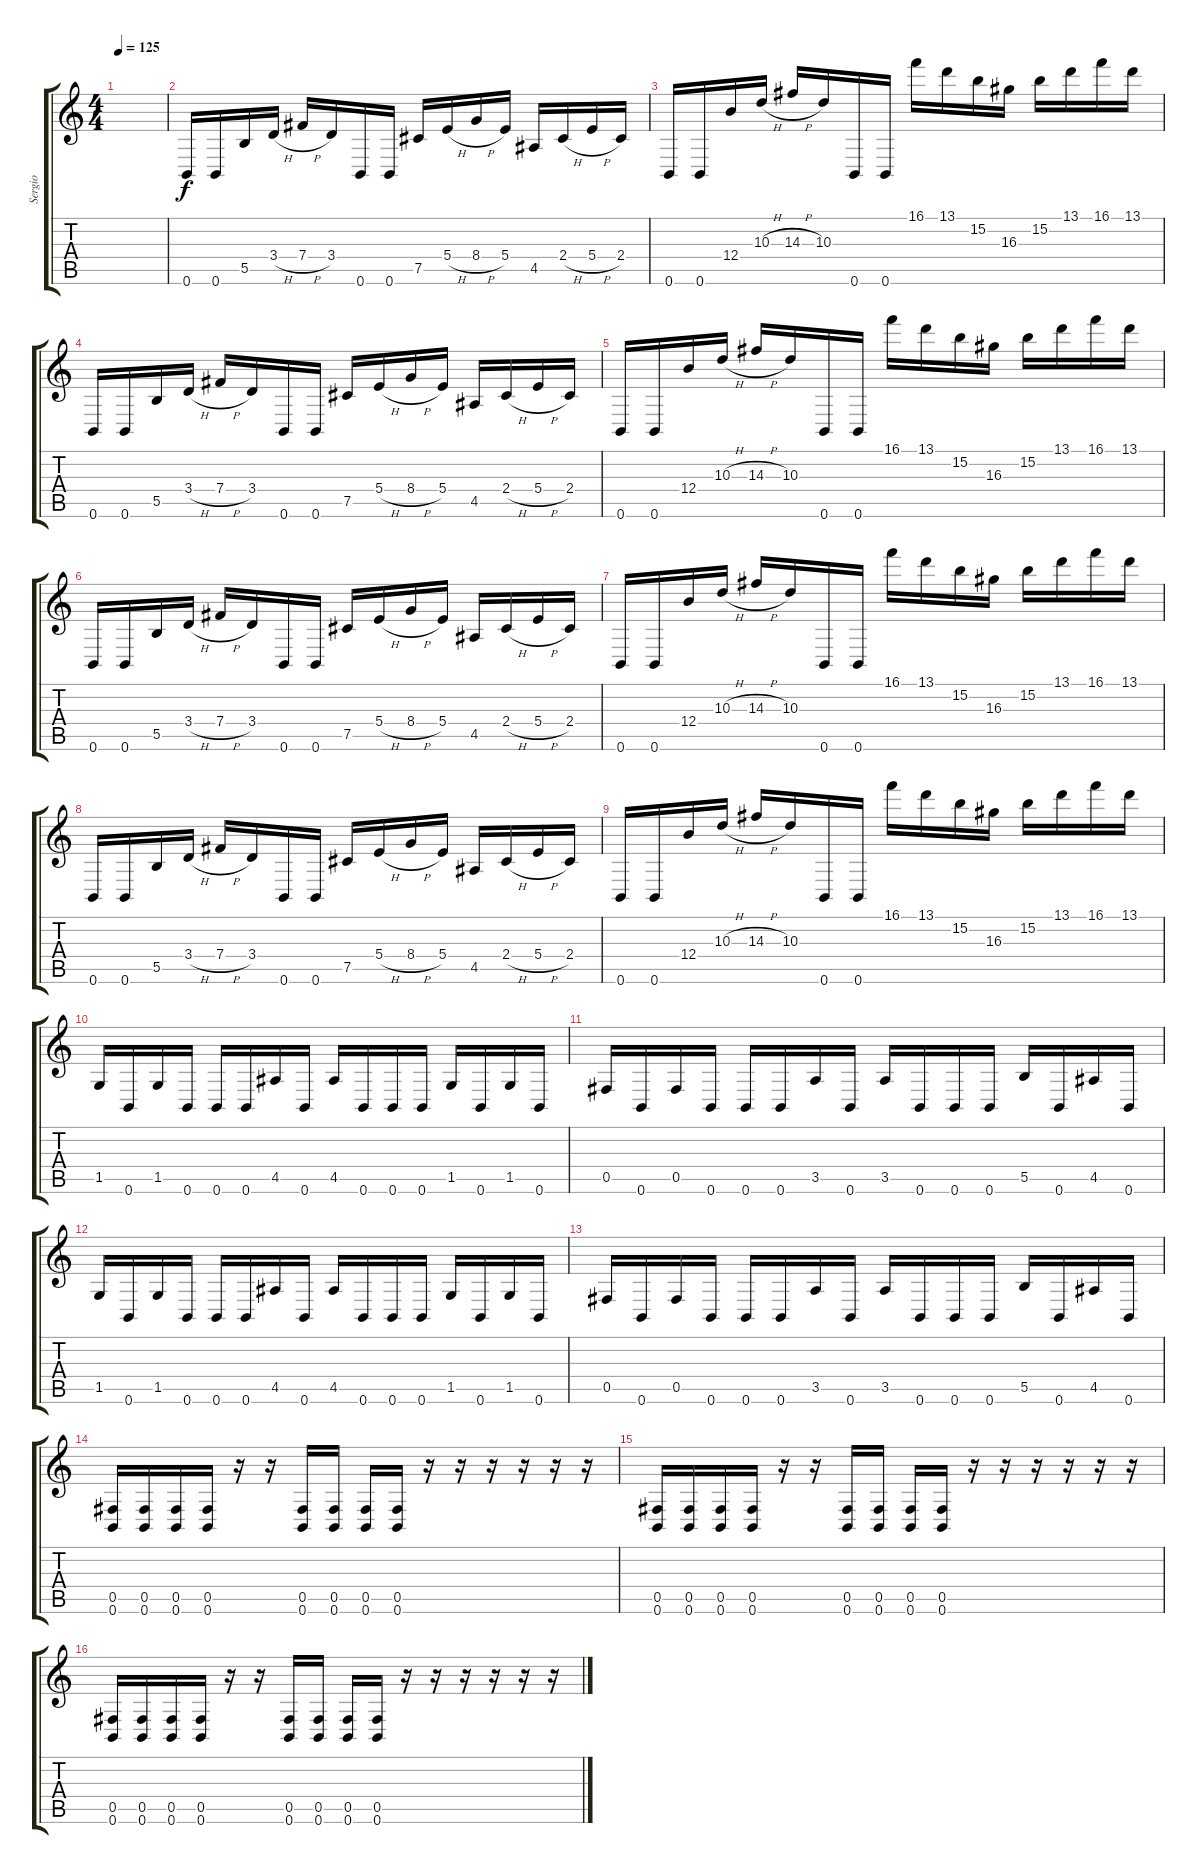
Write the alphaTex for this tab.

\track ("Sergio" "Sergio") {instrument distortionguitar}
\staff {score tabs}
\tuning (Db4 Ab3 E3 B2 Gb2 B1) {hide}
\ts (4 4)
\tempo 125
\clef g2
\ks c
|
0.6.16 0.6.16 5.5.16 3.4{h}.16 7.4{h}.16 3.4.16 0.6.16 0.6.16 7.5.16 5.4{h}.16 8.4{h}.16 5.4.16 4.5.16 2.4{h}.16 5.4{h}.16 2.4.16 |
0.6.16 0.6.16 12.4.16 10.3{h}.16 14.3{h}.16 10.3.16 0.6.16 0.6.16 16.1.16 13.1.16 15.2.16 16.3.16 15.2.16 13.1.16 16.1.16 13.1.16 |
0.6.16 0.6.16 5.5.16 3.4{h}.16 7.4{h}.16 3.4.16 0.6.16 0.6.16 7.5.16 5.4{h}.16 8.4{h}.16 5.4.16 4.5.16 2.4{h}.16 5.4{h}.16 2.4.16 |
0.6.16 0.6.16 12.4.16 10.3{h}.16 14.3{h}.16 10.3.16 0.6.16 0.6.16 16.1.16 13.1.16 15.2.16 16.3.16 15.2.16 13.1.16 16.1.16 13.1.16 |
0.6.16 0.6.16 5.5.16 3.4{h}.16 7.4{h}.16 3.4.16 0.6.16 0.6.16 7.5.16 5.4{h}.16 8.4{h}.16 5.4.16 4.5.16 2.4{h}.16 5.4{h}.16 2.4.16 |
0.6.16 0.6.16 12.4.16 10.3{h}.16 14.3{h}.16 10.3.16 0.6.16 0.6.16 16.1.16 13.1.16 15.2.16 16.3.16 15.2.16 13.1.16 16.1.16 13.1.16 |
0.6.16 0.6.16 5.5.16 3.4{h}.16 7.4{h}.16 3.4.16 0.6.16 0.6.16 7.5.16 5.4{h}.16 8.4{h}.16 5.4.16 4.5.16 2.4{h}.16 5.4{h}.16 2.4.16 |
0.6.16 0.6.16 12.4.16 10.3{h}.16 14.3{h}.16 10.3.16 0.6.16 0.6.16 16.1.16 13.1.16 15.2.16 16.3.16 15.2.16 13.1.16 16.1.16 13.1.16 |
1.5.16 0.6.16 1.5.16 0.6.16 0.6.16 0.6.16 4.5.16 0.6.16 4.5.16 0.6.16 0.6.16 0.6.16 1.5.16 0.6.16 1.5.16 0.6.16 |
0.5.16 0.6.16 0.5.16 0.6.16 0.6.16 0.6.16 3.5.16 0.6.16 3.5.16 0.6.16 0.6.16 0.6.16 5.5.16 0.6.16 4.5.16 0.6.16 |
1.5.16 0.6.16 1.5.16 0.6.16 0.6.16 0.6.16 4.5.16 0.6.16 4.5.16 0.6.16 0.6.16 0.6.16 1.5.16 0.6.16 1.5.16 0.6.16 |
0.5.16 0.6.16 0.5.16 0.6.16 0.6.16 0.6.16 3.5.16 0.6.16 3.5.16 0.6.16 0.6.16 0.6.16 5.5.16 0.6.16 4.5.16 0.6.16 |
(0.5 0.6).16 (0.5 0.6).16 (0.5 0.6).16 (0.5 0.6).16 r.16 r.16 (0.5 0.6).16 (0.5 0.6).16 (0.5 0.6).16 (0.5 0.6).16 r.16 r.16 r.16 r.16 r.16 r.16 |
(0.5 0.6).16 (0.5 0.6).16 (0.5 0.6).16 (0.5 0.6).16 r.16 r.16 (0.5 0.6).16 (0.5 0.6).16 (0.5 0.6).16 (0.5 0.6).16 r.16 r.16 r.16 r.16 r.16 r.16 |
(0.5 0.6).16 (0.5 0.6).16 (0.5 0.6).16 (0.5 0.6).16 r.16 r.16 (0.5 0.6).16 (0.5 0.6).16 (0.5 0.6).16 (0.5 0.6).16 r.16 r.16 r.16 r.16 r.16 r.16
